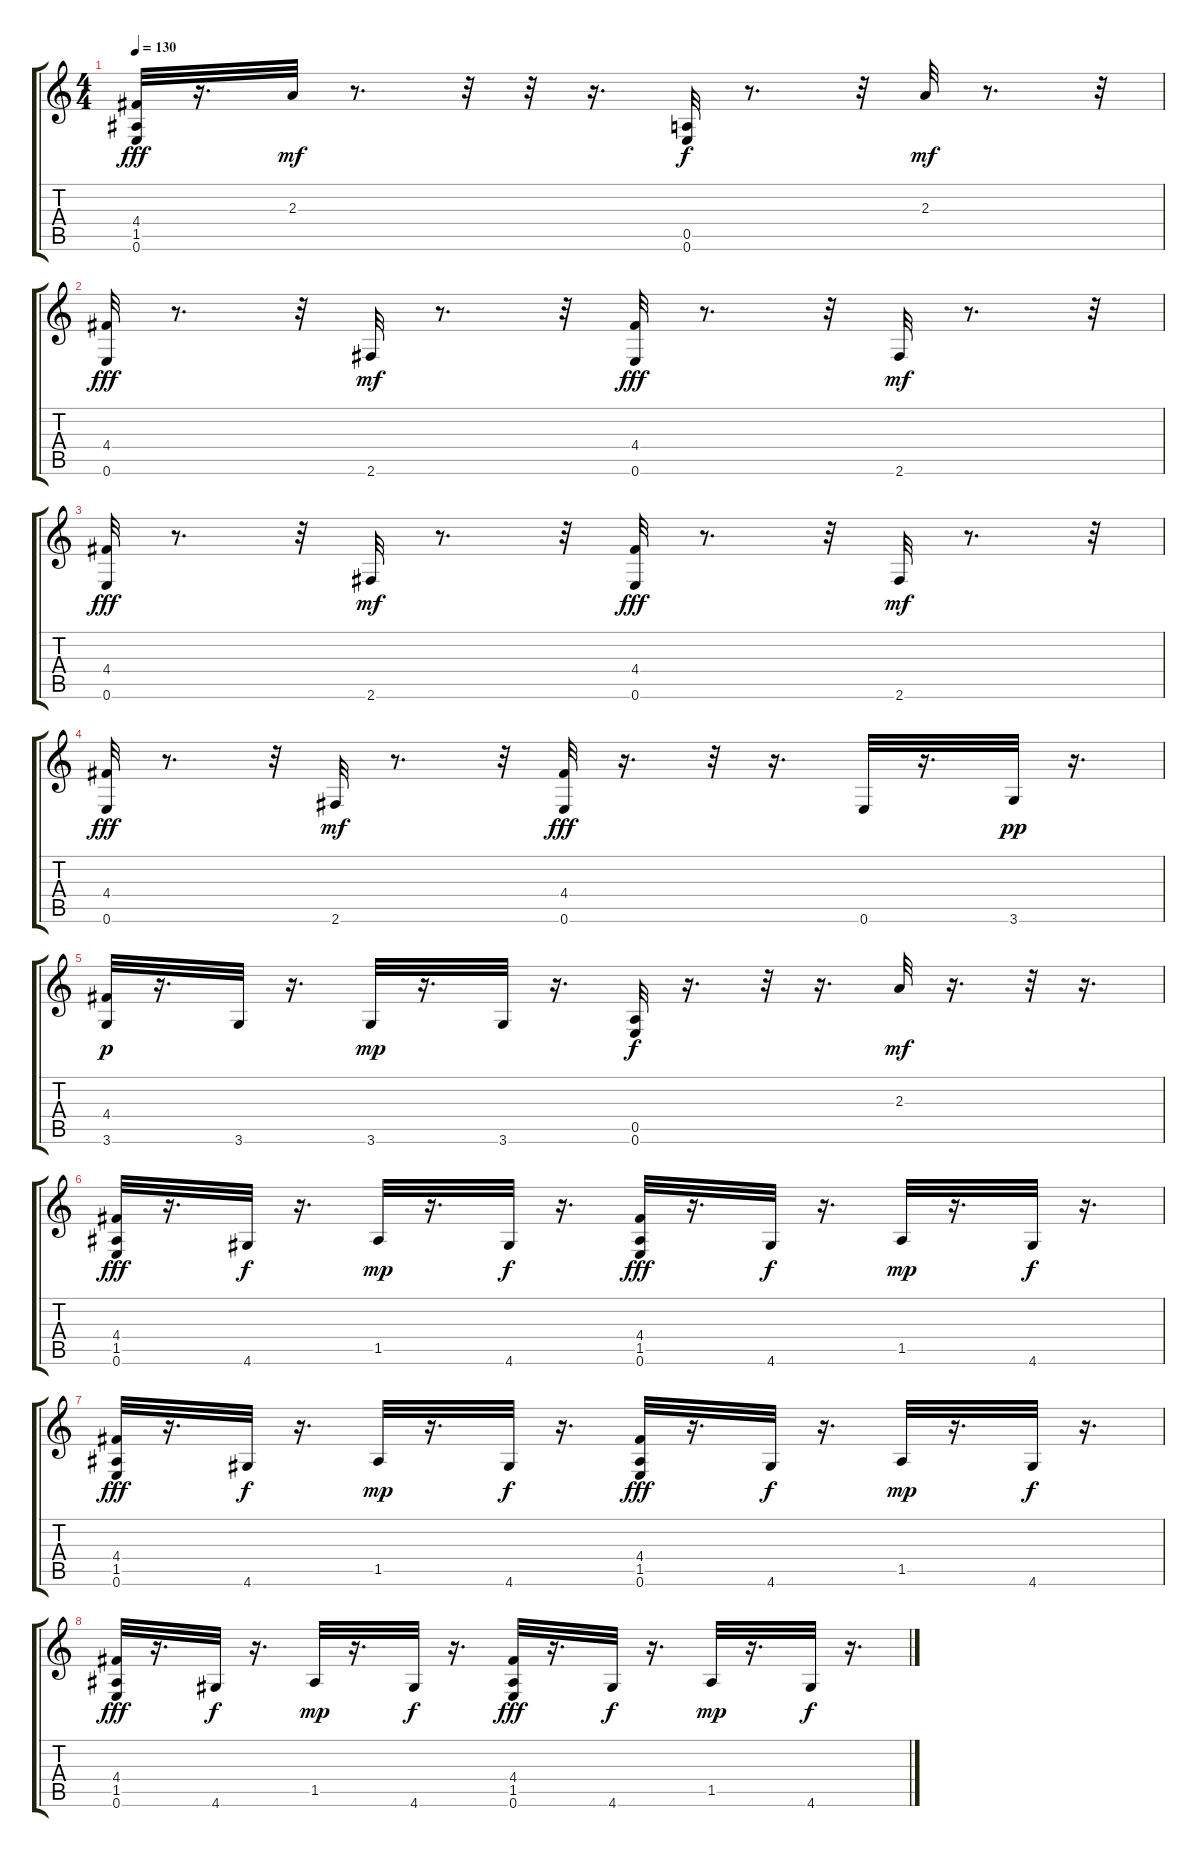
\track "" {instrument acousticguitarnylon}
\staff {score tabs}
\tuning (E4 B3 G3 D3 A2 E2) {hide}
\ts (4 4)
\tempo 130
\clef g2
\ks c
(4.4 1.5 0.6).32{dy fff} r.16{d} 2.3.32{dy mf} r.8{d} r.32 r.32 r.16{d} (0.5 0.6).32{dy f} r.8{d} r.32 2.3.32{dy mf} r.8{d} r.32 |
(4.4 0.6).32{dy fff} r.8{d} r.32 2.6.32{dy mf} r.8{d} r.32 (4.4 0.6).32{dy fff} r.8{d} r.32 2.6.32{dy mf} r.8{d} r.32 |
(4.4 0.6).32{dy fff} r.8{d} r.32 2.6.32{dy mf} r.8{d} r.32 (4.4 0.6).32{dy fff} r.8{d} r.32 2.6.32{dy mf} r.8{d} r.32 |
(4.4 0.6).32{dy fff} r.8{d} r.32 2.6.32{dy mf} r.8{d} r.32 (4.4 0.6).32{dy fff} r.16{d} r.32 r.16{d} 0.6.32 r.16{d} 3.6.32{dy pp} r.16{d} |
(4.4 3.6).32{dy p} r.16{d} 3.6.32 r.16{d} 3.6.32{dy mp} r.16{d} 3.6.32 r.16{d} (0.5 0.6).32{dy f} r.16{d} r.32 r.16{d} 2.3.32{dy mf} r.16{d} r.32 r.16{d} |
(4.4 1.5 0.6).32{dy fff} r.16{d} 4.6.32{dy f} r.16{d} 1.5.32{dy mp} r.16{d} 4.6.32{dy f} r.16{d} (4.4 1.5 0.6).32{dy fff} r.16{d} 4.6.32{dy f} r.16{d} 1.5.32{dy mp} r.16{d} 4.6.32{dy f} r.16{d} |
(4.4 1.5 0.6).32{dy fff} r.16{d} 4.6.32{dy f} r.16{d} 1.5.32{dy mp} r.16{d} 4.6.32{dy f} r.16{d} (4.4 1.5 0.6).32{dy fff} r.16{d} 4.6.32{dy f} r.16{d} 1.5.32{dy mp} r.16{d} 4.6.32{dy f} r.16{d} |
(4.4 1.5 0.6).32{dy fff} r.16{d} 4.6.32{dy f} r.16{d} 1.5.32{dy mp} r.16{d} 4.6.32{dy f} r.16{d} (4.4 1.5 0.6).32{dy fff} r.16{d} 4.6.32{dy f} r.16{d} 1.5.32{dy mp} r.16{d} 4.6.32{dy f} r.16{d}
